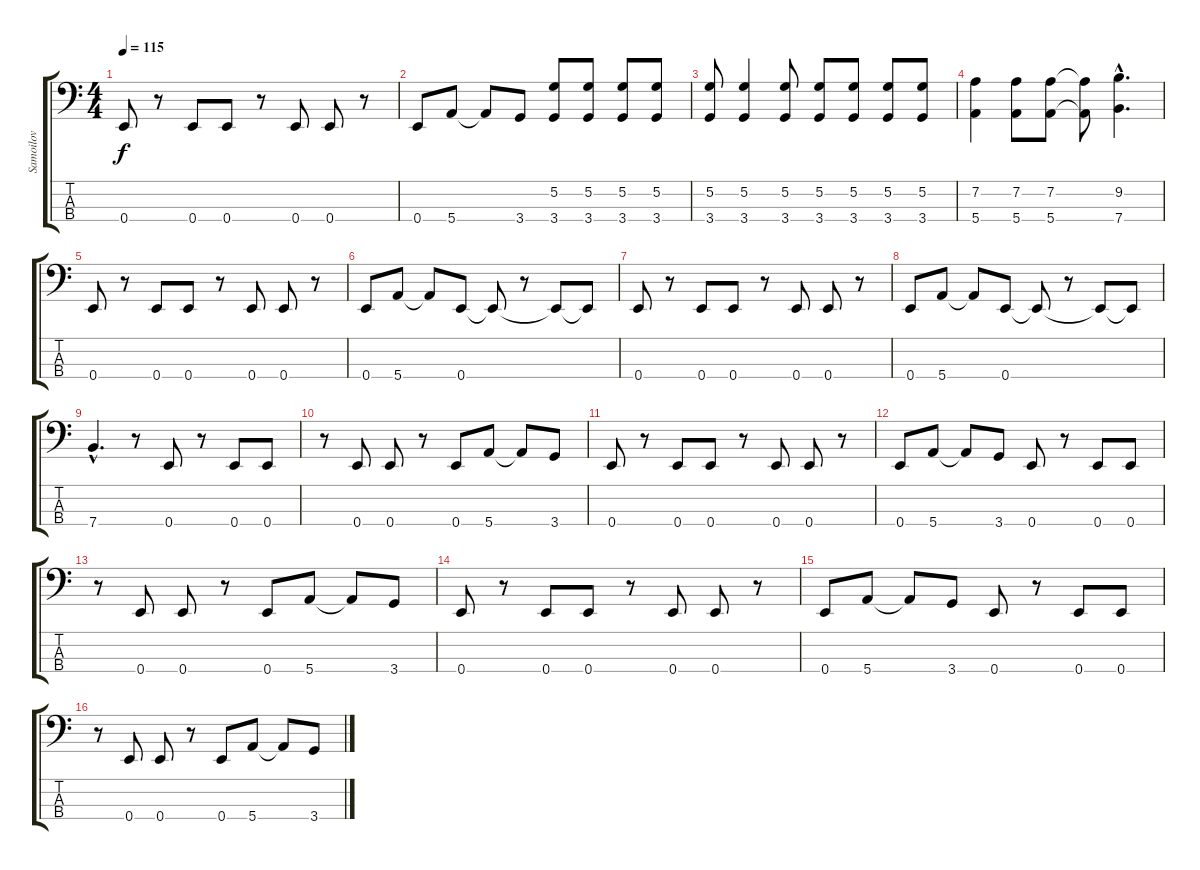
\track ("Samoilov" "Samoilov") {instrument electricbasspick}
\staff {score tabs}
\tuning (G2 D2 A1 E1) {hide}
\ts (4 4)
\tempo 115
\clef f4
\ks c
0.4.8{dy f} r.8 0.4.8 0.4.8 r.8 0.4.8 0.4.8 r.8 |
0.4.8 5.4.8 5.4{t}.8 3.4.8 (5.2 3.4).8 (5.2 3.4).8 (5.2 3.4).8 (5.2 3.4).8 |
(5.2 3.4).8 (5.2 3.4).4 (5.2 3.4).8 (5.2 3.4).8 (5.2 3.4).8 (5.2 3.4).8 (5.2 3.4).8 |
(7.2 5.4).4 (7.2 5.4).8 (7.2 5.4).8 (7.2{t} 5.4{t}).8 (9.2{hac} 7.4{hac}).4{d} |
0.4.8 r.8 0.4.8 0.4.8 r.8 0.4.8 0.4.8 r.8 |
0.4.8 5.4.8 5.4{t}.8 0.4.8 0.4{t}.8 r.8 0.4{t}.8 0.4{t}.8 |
0.4.8 r.8 0.4.8 0.4.8 r.8 0.4.8 0.4.8 r.8 |
0.4.8 5.4.8 5.4{t}.8 0.4.8 0.4{t}.8 r.8 0.4{t}.8 0.4{t}.8 |
7.4{hac}.4{d} r.8 0.4.8 r.8 0.4.8 0.4.8 |
r.8 0.4.8 0.4.8 r.8 0.4.8 5.4.8 5.4{t}.8 3.4.8 |
0.4.8 r.8 0.4.8 0.4.8 r.8 0.4.8 0.4.8 r.8 |
0.4.8 5.4.8 5.4{t}.8 3.4.8 0.4.8 r.8 0.4.8 0.4.8 |
r.8 0.4.8 0.4.8 r.8 0.4.8 5.4.8 5.4{t}.8 3.4.8 |
0.4.8 r.8 0.4.8 0.4.8 r.8 0.4.8 0.4.8 r.8 |
0.4.8 5.4.8 5.4{t}.8 3.4.8 0.4.8 r.8 0.4.8 0.4.8 |
r.8 0.4.8 0.4.8 r.8 0.4.8 5.4.8 5.4{t}.8 3.4.8
